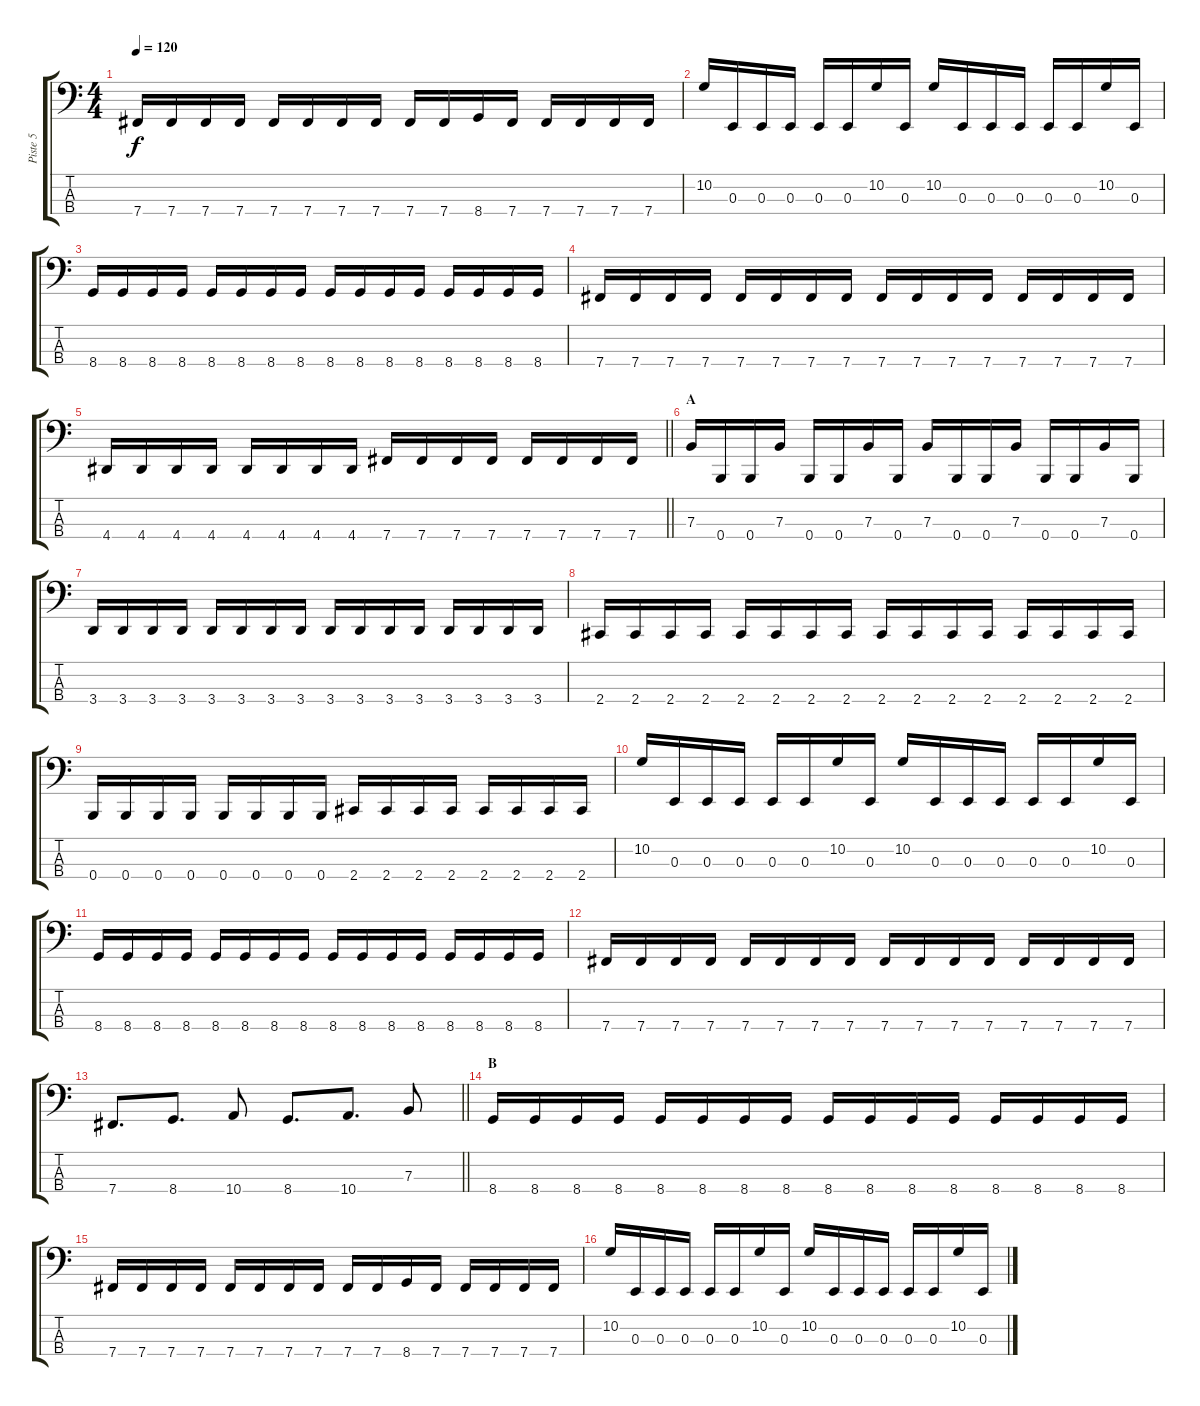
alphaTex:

\track ("Piste 5" "Piste 5") {instrument electricbassfinger}
\staff {score tabs}
\tuning (D2 A1 E1 B0) {hide}
\ts (4 4)
\tempo 120
\clef f4
\ks c
7.4.16{dy f} 7.4.16 7.4.16 7.4.16 7.4.16 7.4.16 7.4.16 7.4.16 7.4.16 7.4.16 8.4.16 7.4.16 7.4.16 7.4.16 7.4.16 7.4.16 |
10.2.16 0.3.16 0.3.16 0.3.16 0.3.16 0.3.16 10.2.16 0.3.16 10.2.16 0.3.16 0.3.16 0.3.16 0.3.16 0.3.16 10.2.16 0.3.16 |
8.4.16 8.4.16 8.4.16 8.4.16 8.4.16 8.4.16 8.4.16 8.4.16 8.4.16 8.4.16 8.4.16 8.4.16 8.4.16 8.4.16 8.4.16 8.4.16 |
7.4.16 7.4.16 7.4.16 7.4.16 7.4.16 7.4.16 7.4.16 7.4.16 7.4.16 7.4.16 7.4.16 7.4.16 7.4.16 7.4.16 7.4.16 7.4.16 |
\barLineRight lightlight
4.4.16 4.4.16 4.4.16 4.4.16 4.4.16 4.4.16 4.4.16 4.4.16 7.4.16 7.4.16 7.4.16 7.4.16 7.4.16 7.4.16 7.4.16 7.4.16 |
\section ("" "A")
7.3.16 0.4.16 0.4.16 7.3.16 0.4.16 0.4.16 7.3.16 0.4.16 7.3.16 0.4.16 0.4.16 7.3.16 0.4.16 0.4.16 7.3.16 0.4.16 |
3.4.16 3.4.16 3.4.16 3.4.16 3.4.16 3.4.16 3.4.16 3.4.16 3.4.16 3.4.16 3.4.16 3.4.16 3.4.16 3.4.16 3.4.16 3.4.16 |
2.4.16 2.4.16 2.4.16 2.4.16 2.4.16 2.4.16 2.4.16 2.4.16 2.4.16 2.4.16 2.4.16 2.4.16 2.4.16 2.4.16 2.4.16 2.4.16 |
0.4.16 0.4.16 0.4.16 0.4.16 0.4.16 0.4.16 0.4.16 0.4.16 2.4.16 2.4.16 2.4.16 2.4.16 2.4.16 2.4.16 2.4.16 2.4.16 |
10.2.16 0.3.16 0.3.16 0.3.16 0.3.16 0.3.16 10.2.16 0.3.16 10.2.16 0.3.16 0.3.16 0.3.16 0.3.16 0.3.16 10.2.16 0.3.16 |
8.4.16 8.4.16 8.4.16 8.4.16 8.4.16 8.4.16 8.4.16 8.4.16 8.4.16 8.4.16 8.4.16 8.4.16 8.4.16 8.4.16 8.4.16 8.4.16 |
7.4.16 7.4.16 7.4.16 7.4.16 7.4.16 7.4.16 7.4.16 7.4.16 7.4.16 7.4.16 7.4.16 7.4.16 7.4.16 7.4.16 7.4.16 7.4.16 |
\barLineRight lightlight
7.4.8{d} 8.4.8{d} 10.4.8 8.4.8{d} 10.4.8{d} 7.3.8 |
\section ("" "B")
8.4.16 8.4.16 8.4.16 8.4.16 8.4.16 8.4.16 8.4.16 8.4.16 8.4.16 8.4.16 8.4.16 8.4.16 8.4.16 8.4.16 8.4.16 8.4.16 |
7.4.16 7.4.16 7.4.16 7.4.16 7.4.16 7.4.16 7.4.16 7.4.16 7.4.16 7.4.16 8.4.16 7.4.16 7.4.16 7.4.16 7.4.16 7.4.16 |
10.2.16 0.3.16 0.3.16 0.3.16 0.3.16 0.3.16 10.2.16 0.3.16 10.2.16 0.3.16 0.3.16 0.3.16 0.3.16 0.3.16 10.2.16 0.3.16
